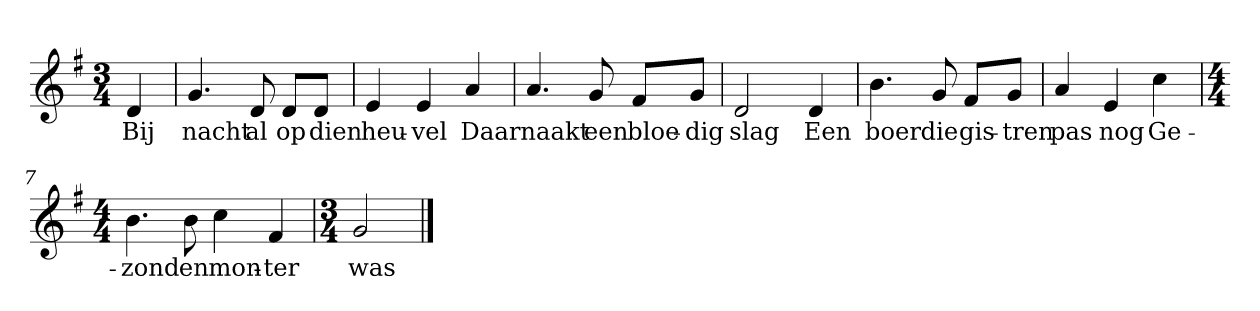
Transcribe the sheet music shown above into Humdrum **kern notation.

**kern	**text
*part1	*part1
*staff1	*staff1
*clefG2	*
*k[f#]	*
*G:	*
*M3/4	*
*MM120	*
=	=
4d	Bij
=1	=1
4.g	nacht
8d	al
8d/L	op
8d/J	dien
=2	=2
4e	heu-
4e	-vel
4a	Daar
=3	=3
4.a	naakt
8g	een
8f#/L	bloe-
8g/J	-dig
=4	=4
2d	slag
4d	Een
=5	=5
4.b	boer
8g	die
8f#/L	gis-
8g/J	-tren
=6	=6
4a	pas
4e	nog
4cc	Ge-
=7	=7
*M4/4	*
4.b	-zond
8b	en
4cc	mon-
4f#	-ter
=8	=8
*M3/4	*
2g	was
==	==
*-	*-
